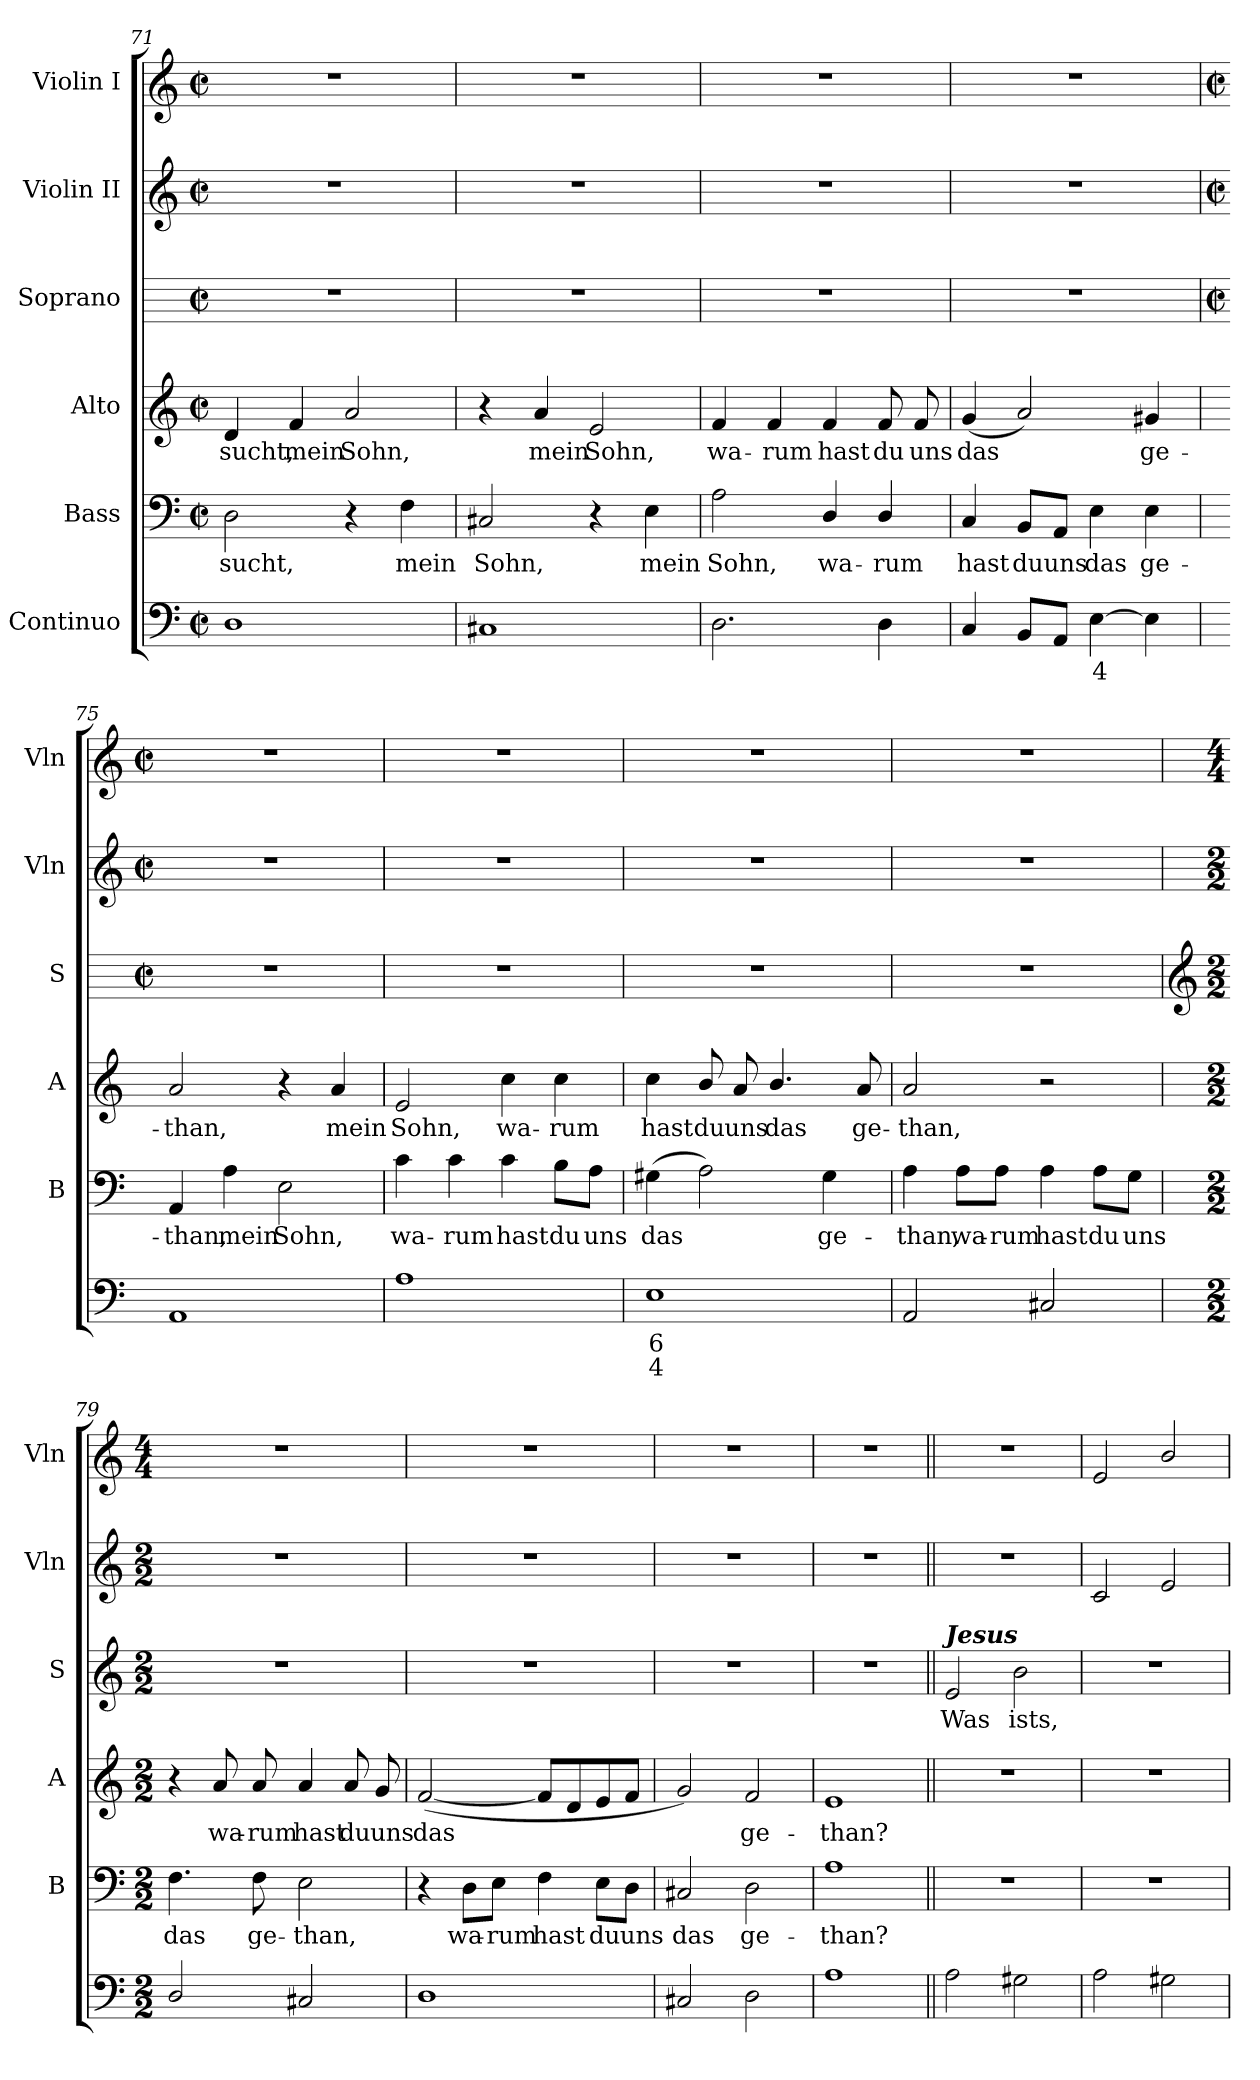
**kern	**text	**text	**kern	**text	**kern	**text	**kern	**text	**kern	**kern
*part6	*part6	*part6	*part5	*part5	*part4	*part4	*part3	*part3	*part2	*part1
*staff6	*staff6	*staff6	*staff5	*staff5	*staff4	*staff4	*staff3	*staff3	*staff2	*staff1
*I"Continuo	*	*	*I"Bass	*	*I"Alto	*	*I"Soprano	*	*I"Violin II	*I"Violin I
*	*	*	*I'B	*	*I'A	*	*I'S	*	*I'Vln	*I'Vln
*clefF4	*	*	*clefF4	*	*clefG2	*	*	*	*clefG2	*clefG2
*k[]	*	*	*k[]	*	*k[]	*	*	*	*k[]	*k[]
*C:	*	*	*C:	*	*C:	*	*	*	*C:	*C:
*M2/2	*	*	*M2/2	*	*M2/2	*	*M2/2	*	*M2/2	*M2/2
*met(c|)	*	*	*met(c|)	*	*met(c|)	*	*met(c|)	*	*met(c|)	*met(c|)
=71	=71	=71	=71	=71	=71	=71	=71	=71	=71	=71
!	!	!	!	!LO:LY:b	!	!LO:LY:b	!	!	!	!
1D	.	.	2D	-sucht,	4d	-sucht,	1r	.	1r	1r
!	!	!	!	!	!	!LO:LY:b	!	!	!	!
.	.	.	.	.	4f	mein	.	.	.	.
!	!	!	!	!	!	!LO:LY:b	!	!	!	!
.	.	.	4r	.	2a	Sohn,	.	.	.	.
!	!	!	!	!LO:LY:b	!	!	!	!	!	!
.	.	.	4F	mein	.	.	.	.	.	.
=72	=72	=72	=72	=72	=72	=72	=72	=72	=72	=72
!	!	!	!	!LO:LY:b	!	!	!	!	!	!
1C#X	.	.	2C#X	Sohn,	4r	.	1r	.	1r	1r
!	!	!	!	!	!	!LO:LY:b	!	!	!	!
.	.	.	.	.	4a	mein	.	.	.	.
!	!	!	!	!	!	!LO:LY:b	!	!	!	!
.	.	.	4r	.	2e	Sohn,	.	.	.	.
!	!	!	!	!LO:LY:b	!	!	!	!	!	!
.	.	.	4E	mein	.	.	.	.	.	.
=73	=73	=73	=73	=73	=73	=73	=73	=73	=73	=73
!	!	!	!	!LO:LY:b	!	!LO:LY:b	!	!	!	!
2.D	.	.	2A	Sohn,	4f	wa-	1r	.	1r	1r
!	!	!	!	!	!	!LO:LY:b	!	!	!	!
.	.	.	.	.	4f	-rum	.	.	.	.
!	!	!	!	!LO:LY:b	!	!LO:LY:b	!	!	!	!
.	.	.	4D/	wa-	4f	hast	.	.	.	.
!	!	!	!	!LO:LY:b	!	!LO:LY:b	!	!	!	!
4D	.	.	4D/	-rum	8f	du	.	.	.	.
!	!	!	!	!	!	!LO:LY:b	!	!	!	!
.	.	.	.	.	8f	uns	.	.	.	.
=74	=74	=74	=74	=74	=74	=74	=74	=74	=74	=74
!	!	!	!	!LO:LY:b	!	!LO:LY:b	!	!	!	!
4C	.	.	4C	hast	(<4g	das	1r	.	1r	1r
!	!	!	!	!LO:LY:b	!	!	!	!	!	!
8BBL	.	.	8BB/L	du	2a)	.	.	.	.	.
!	!	!	!	!LO:LY:b	!	!	!	!	!	!
8AAJ	.	.	8AA/J	uns	.	.	.	.	.	.
!	!LO:LY:b	!	!	!LO:LY:b	!	!	!	!	!	!
[4E	4	.	4E	das	.	.	.	.	.	.
!	!	!	!	!LO:LY:b	!	!LO:LY:b	!	!	!	!
4E]	.	.	4E	ge-	4g#X	ge-	.	.	.	.
!!LO:LB:g=z
=75	=75	=75	=75	=75	=75	=75	=75	=75	=75	=75
*	*	*	*	*	*	*	*M2/2	*	*M2/2	*M2/2
*	*	*	*	*	*	*	*met(c|)	*	*met(c|)	*met(c|)
!	!	!	!	!LO:LY:b	!	!LO:LY:b	!	!	!	!
1AA	.	.	4AA	-than,	2a	-than,	1r	.	1r	1r
!	!	!	!	!LO:LY:b	!	!	!	!	!	!
.	.	.	4A	mein	.	.	.	.	.	.
!	!	!	!	!LO:LY:b	!	!	!	!	!	!
.	.	.	2E	Sohn,	4r	.	.	.	.	.
!	!	!	!	!	!	!LO:LY:b	!	!	!	!
.	.	.	.	.	4a	mein	.	.	.	.
=76	=76	=76	=76	=76	=76	=76	=76	=76	=76	=76
!	!	!	!	!LO:LY:b	!	!LO:LY:b	!	!	!	!
1A	.	.	4c	wa-	2e	Sohn,	1r	.	1r	1r
!	!	!	!	!LO:LY:b	!	!	!	!	!	!
.	.	.	4c	-rum	.	.	.	.	.	.
!	!	!	!	!LO:LY:b	!	!LO:LY:b	!	!	!	!
.	.	.	4c	hast	4cc	wa-	.	.	.	.
!	!	!	!	!LO:LY:b	!	!LO:LY:b	!	!	!	!
.	.	.	8B\L	du	4cc	-rum	.	.	.	.
!	!	!	!	!LO:LY:b	!	!	!	!	!	!
.	.	.	8A\J	uns	.	.	.	.	.	.
=77	=77	=77	=77	=77	=77	=77	=77	=77	=77	=77
!	!LO:LY:b	!LO:LY:b	!	!LO:LY:b	!	!LO:LY:b	!	!	!	!
1E	6	4	(>4G#X	das	4cc	hast	1r	.	1r	1r
!	!	!	!	!	!	!LO:LY:b	!	!	!	!
.	.	.	2A)	.	8b/	du	.	.	.	.
!	!	!	!	!	!	!LO:LY:b	!	!	!	!
.	.	.	.	.	8a	uns	.	.	.	.
!	!	!	!	!	!	!LO:LY:b	!	!	!	!
.	.	.	.	.	4.b/	das	.	.	.	.
!	!	!	!	!LO:LY:b	!	!	!	!	!	!
.	.	.	4G#	ge-	.	.	.	.	.	.
!	!	!	!	!	!	!LO:LY:b	!	!	!	!
.	.	.	.	.	8a	ge-	.	.	.	.
=78	=78	=78	=78	=78	=78	=78	=78	=78	=78	=78
!	!	!	!	!LO:LY:b	!	!LO:LY:b	!	!	!	!
2AA	.	.	4A	-than,	2a	-than,	1r	.	1r	1r
!	!	!	!	!LO:LY:b	!	!	!	!	!	!
.	.	.	8A\L	wa-	.	.	.	.	.	.
!	!	!	!	!LO:LY:b	!	!	!	!	!	!
.	.	.	8A\J	-rum	.	.	.	.	.	.
!	!	!	!	!LO:LY:b	!	!	!	!	!	!
2C#X	.	.	4A	hast	2r	.	.	.	.	.
!	!	!	!	!LO:LY:b	!	!	!	!	!	!
.	.	.	8A\L	du	.	.	.	.	.	.
!	!	!	!	!LO:LY:b	!	!	!	!	!	!
.	.	.	8G\J	uns	.	.	.	.	.	.
!!LO:LB:g=z
=79	=79	=79	=79	=79	=79	=79	=79	=79	=79	=79
*	*	*	*	*	*	*	*clefG2	*	*	*
*	*	*	*	*	*	*	*k[]	*	*k[]	*k[]
*	*	*	*	*	*	*	*C:	*	*C:	*C:
*M2/2	*	*	*M2/2	*	*M2/2	*	*M2/2	*	*M2/2	*M4/4
!	!	!	!	!LO:LY:b	!	!	!	!	!	!
2D/	.	.	4.F	das	4r	.	1r	.	1r	1r
!	!	!	!	!	!	!LO:LY:b	!	!	!	!
.	.	.	.	.	8a	wa-	.	.	.	.
!	!	!	!	!LO:LY:b	!	!LO:LY:b	!	!	!	!
.	.	.	8F	ge-	8a	-rum	.	.	.	.
!	!	!	!	!LO:LY:b	!	!LO:LY:b	!	!	!	!
2C#X	.	.	2E	-than,	4a	hast	.	.	.	.
!	!	!	!	!	!	!LO:LY:b	!	!	!	!
.	.	.	.	.	8a	du	.	.	.	.
!	!	!	!	!	!	!LO:LY:b	!	!	!	!
.	.	.	.	.	8g	uns	.	.	.	.
=80	=80	=80	=80	=80	=80	=80	=80	=80	=80	=80
!	!	!	!	!	!	!LO:LY:b	!	!	!	!
1D	.	.	4r	.	(<[2f	das	1r	.	1r	1r
!	!	!	!	!LO:LY:b	!	!	!	!	!	!
.	.	.	8D\L	wa-	.	.	.	.	.	.
!	!	!	!	!LO:LY:b	!	!	!	!	!	!
.	.	.	8E\J	-rum	.	.	.	.	.	.
!	!	!	!	!LO:LY:b	!	!	!	!	!	!
.	.	.	4F	hast	8fL]	.	.	.	.	.
.	.	.	.	.	8d	.	.	.	.	.
!	!	!	!	!LO:LY:b	!	!	!	!	!	!
.	.	.	8E\L	du	8e	.	.	.	.	.
!	!	!	!	!LO:LY:b	!	!	!	!	!	!
.	.	.	8D\J	uns	8fJ	.	.	.	.	.
=81	=81	=81	=81	=81	=81	=81	=81	=81	=81	=81
!	!	!	!	!LO:LY:b	!	!	!	!	!	!
2C#X	.	.	2C#X	das	2g)	.	1r	.	1r	1r
!	!	!	!	!LO:LY:b	!	!LO:LY:b	!	!	!	!
2D	.	.	2D	ge-	2f	ge-	.	.	.	.
=82	=82	=82	=82	=82	=82	=82	=82	=82	=82	=82
!	!	!	!	!LO:LY:b	!	!LO:LY:b	!	!	!	!
1A	.	.	1A	-than?	1e	-than?	1r	.	1r	1r
=83||	=83||	=83||	=83||	=83||	=83||	=83||	=83||	=83||	=83||	=83||
!	!	!	!	!	!	!	!LO:TX:a:Bi:t=Jesus	!	!	!
!	!	!	!	!	!	!	!	!LO:LY:b	!	!
2A	.	.	1r	.	1r	.	2e	Was	1r	1r
!	!	!	!	!	!	!	!	!LO:LY:b	!	!
2G#X	.	.	.	.	.	.	2b	ists,	.	.
=84	=84	=84	=84	=84	=84	=84	=84	=84	=84	=84
2A	.	.	1r	.	1r	.	1r	.	2c	2e
2G#X	.	.	.	.	.	.	.	.	2e	2b/
=	=	=	=	=	=	=	=	=	=	=
*-	*-	*-	*-	*-	*-	*-	*-	*-	*-	*-
